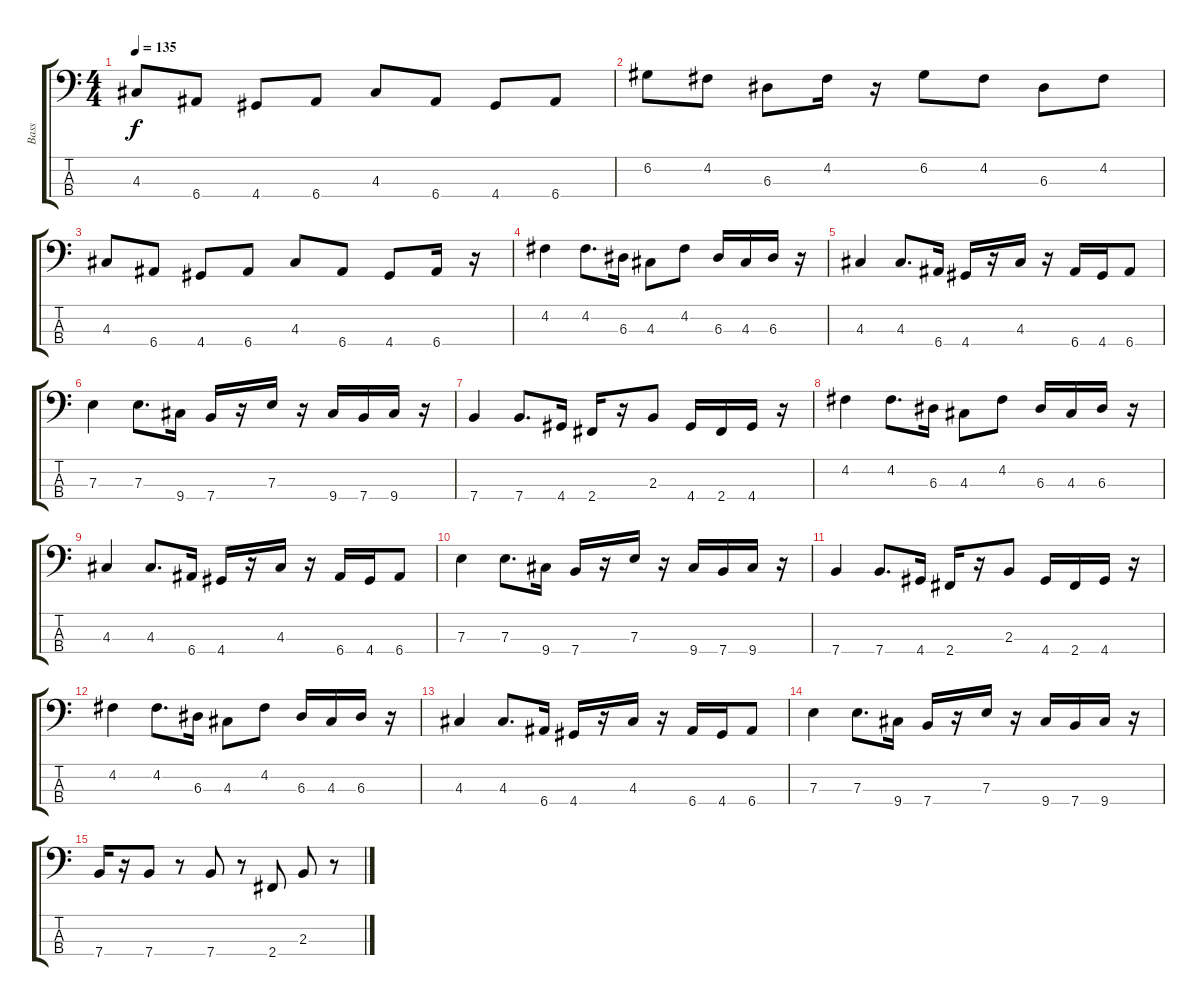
\track ("Bass" "Bass") {instrument electricbassfinger}
\staff {score tabs}
\tuning (G2 D2 A1 E1) {hide}
\ts (4 4)
\tempo 135
\clef f4
\ks c
4.3.8{dy f} 6.4.8 4.4.8 6.4.8 4.3.8 6.4.8 4.4.8 6.4.8 |
6.2.8 4.2.8 6.3.8 4.2.16 r.16 6.2.8 4.2.8 6.3.8 4.2.8 |
4.3.8 6.4.8 4.4.8 6.4.8 4.3.8 6.4.8 4.4.8 6.4.16 r.16 |
4.2.4 4.2.8{d} 6.3.16 4.3.8 4.2.8 6.3.16 4.3.16 6.3.16 r.16 |
4.3.4 4.3.8{d} 6.4.16 4.4.16 r.16 4.3.16 r.16 6.4.16 4.4.16 6.4.8 |
7.3.4 7.3.8{d} 9.4.16 7.4.16 r.16 7.3.16 r.16 9.4.16 7.4.16 9.4.16 r.16 |
7.4.4 7.4.8{d} 4.4.16 2.4.16 r.16 2.3.8 4.4.16 2.4.16 4.4.16 r.16 |
4.2.4 4.2.8{d} 6.3.16 4.3.8 4.2.8 6.3.16 4.3.16 6.3.16 r.16 |
4.3.4 4.3.8{d} 6.4.16 4.4.16 r.16 4.3.16 r.16 6.4.16 4.4.16 6.4.8 |
7.3.4 7.3.8{d} 9.4.16 7.4.16 r.16 7.3.16 r.16 9.4.16 7.4.16 9.4.16 r.16 |
7.4.4 7.4.8{d} 4.4.16 2.4.16 r.16 2.3.8 4.4.16 2.4.16 4.4.16 r.16 |
4.2.4 4.2.8{d} 6.3.16 4.3.8 4.2.8 6.3.16 4.3.16 6.3.16 r.16 |
4.3.4 4.3.8{d} 6.4.16 4.4.16 r.16 4.3.16 r.16 6.4.16 4.4.16 6.4.8 |
7.3.4 7.3.8{d} 9.4.16 7.4.16 r.16 7.3.16 r.16 9.4.16 7.4.16 9.4.16 r.16 |
7.4.16 r.16 7.4.8 r.8 7.4.8 r.8 2.4.8 2.3.8 r.8
